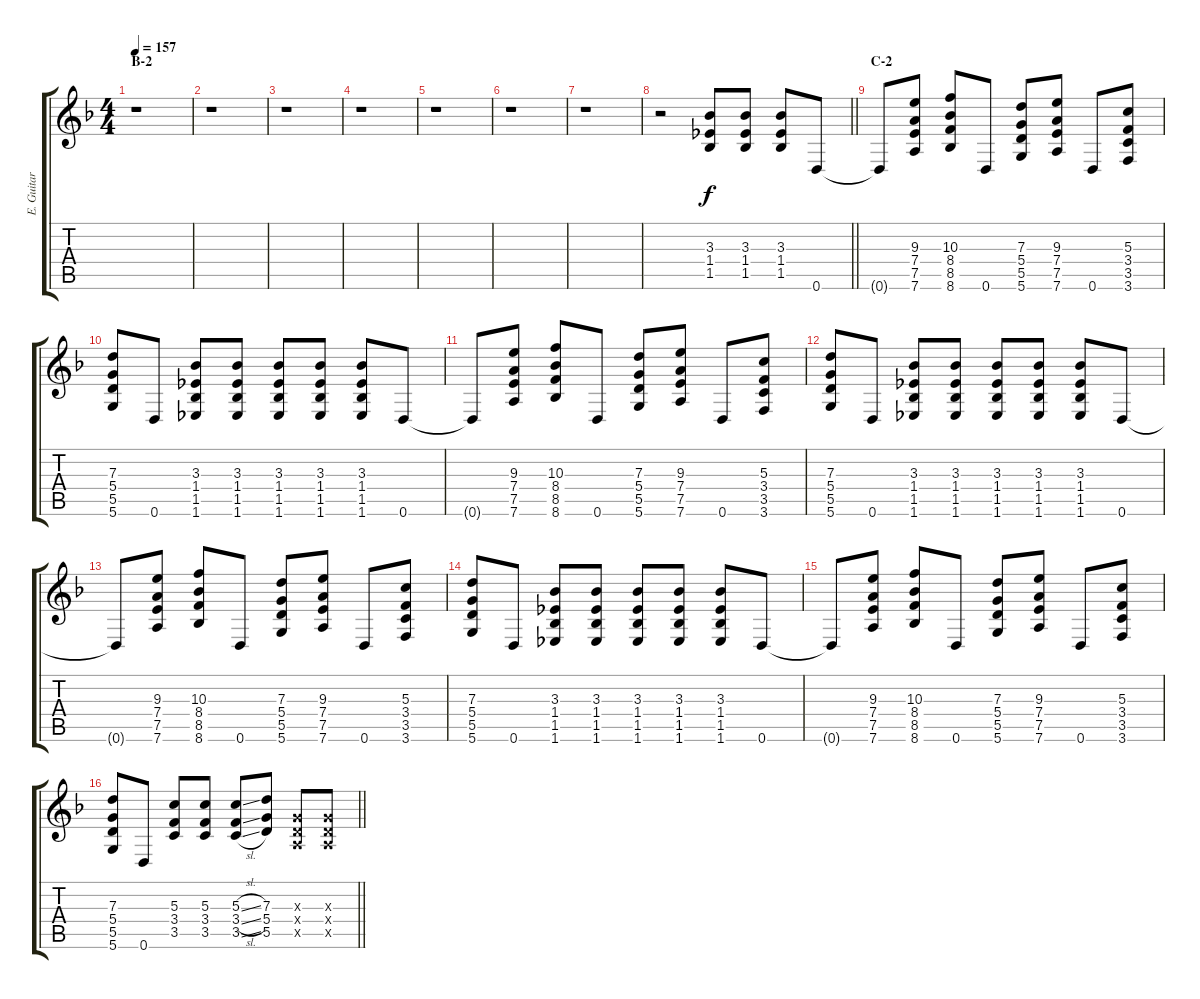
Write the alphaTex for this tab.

\track ("E. Guitar III" "E. Guitar ") {instrument overdrivenguitar}
\staff {score tabs}
\tuning (E4 B3 G3 D3 A2 D2) {hide}
\ts (4 4)
\section ("" "B-2")
\tempo 157
\clef g2
\ks f
r.1{dy f} |
r.1 |
r.1 |
r.1 |
r.1 |
r.1 |
r.1 |
\barLineRight lightlight
r.2 (3.3 1.4 1.5).8 (3.3 1.4 1.5).8 (3.3 1.4 1.5).8 0.6.8 |
\section ("" "C-2")
0.6{t}.8 (9.3 7.4 7.5 7.6).8 (10.3 8.4 8.5 8.6).8 0.6.8 (7.3 5.4 5.5 5.6).8 (9.3 7.4 7.5 7.6).8 0.6.8 (5.3 3.4 3.5 3.6).8 |
(7.3 5.4 5.5 5.6).8 0.6.8 (3.3 1.4 1.5 1.6).8 (3.3 1.4 1.5 1.6).8 (3.3 1.4 1.5 1.6).8 (3.3 1.4 1.5 1.6).8 (3.3 1.4 1.5 1.6).8 0.6.8 |
0.6{t}.8 (9.3 7.4 7.5 7.6).8 (10.3 8.4 8.5 8.6).8 0.6.8 (7.3 5.4 5.5 5.6).8 (9.3 7.4 7.5 7.6).8 0.6.8 (5.3 3.4 3.5 3.6).8 |
(7.3 5.4 5.5 5.6).8 0.6.8 (3.3 1.4 1.5 1.6).8 (3.3 1.4 1.5 1.6).8 (3.3 1.4 1.5 1.6).8 (3.3 1.4 1.5 1.6).8 (3.3 1.4 1.5 1.6).8 0.6.8 |
0.6{t}.8 (9.3 7.4 7.5 7.6).8 (10.3 8.4 8.5 8.6).8 0.6.8 (7.3 5.4 5.5 5.6).8 (9.3 7.4 7.5 7.6).8 0.6.8 (5.3 3.4 3.5 3.6).8 |
(7.3 5.4 5.5 5.6).8 0.6.8 (3.3 1.4 1.5 1.6).8 (3.3 1.4 1.5 1.6).8 (3.3 1.4 1.5 1.6).8 (3.3 1.4 1.5 1.6).8 (3.3 1.4 1.5 1.6).8 0.6.8 |
0.6{t}.8 (9.3 7.4 7.5 7.6).8 (10.3 8.4 8.5 8.6).8 0.6.8 (7.3 5.4 5.5 5.6).8 (9.3 7.4 7.5 7.6).8 0.6.8 (5.3 3.4 3.5 3.6).8 |
\barLineRight lightlight
(7.3 5.4 5.5 5.6).8 0.6.8 (5.3 3.4 3.5).8 (5.3 3.4 3.5).8 (5.3{sl} 3.4{sl} 3.5{sl}).8 (7.3 5.4 5.5).8 (0.3{x} 0.4{x} 0.5{x}).8 (0.3{x} 0.4{x} 0.5{x}).8
